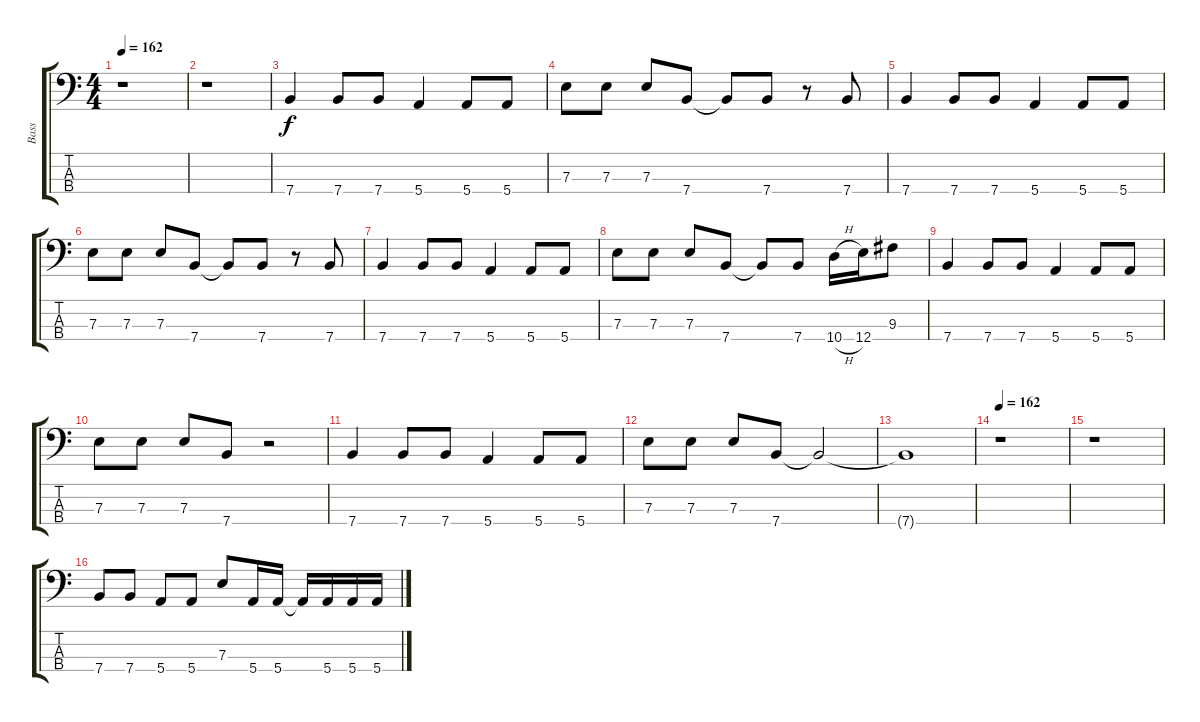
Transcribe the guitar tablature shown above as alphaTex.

\track ("Bass" "Bass") {instrument electricbassfinger}
\staff {score tabs}
\tuning (G2 D2 A1 E1) {hide}
\ts (4 4)
\tempo 162
\tempo 90
\tempo 162
\clef f4
\ks c
r.1{dy f instrument electricbassfinger} |
r.1 |
7.4.4 7.4.8 7.4.8 5.4.4 5.4.8 5.4.8 |
7.3.8 7.3.8 7.3.8 7.4.8 7.4{t}.8 7.4.8 r.8 7.4.8 |
7.4.4 7.4.8 7.4.8 5.4.4 5.4.8 5.4.8 |
7.3.8 7.3.8 7.3.8 7.4.8 7.4{t}.8 7.4.8 r.8 7.4.8 |
7.4.4 7.4.8 7.4.8 5.4.4 5.4.8 5.4.8 |
7.3.8 7.3.8 7.3.8 7.4.8 7.4{t}.8 7.4.8 10.4{h}.16 12.4.16 9.3.8 |
7.4.4 7.4.8 7.4.8 5.4.4 5.4.8 5.4.8 |
7.3.8 7.3.8 7.3.8 7.4.8 r.2 |
7.4.4 7.4.8 7.4.8 5.4.4 5.4.8 5.4.8 |
7.3.8 7.3.8 7.3.8 7.4.8 7.4{t}.2 |
7.4{t}.1 |
\tempo 162
r.1 |
r.1 |
7.4.8 7.4.8 5.4.8 5.4.8 7.3.8 5.4.16 5.4.16 5.4{t}.16 5.4.16 5.4.16 5.4.16
